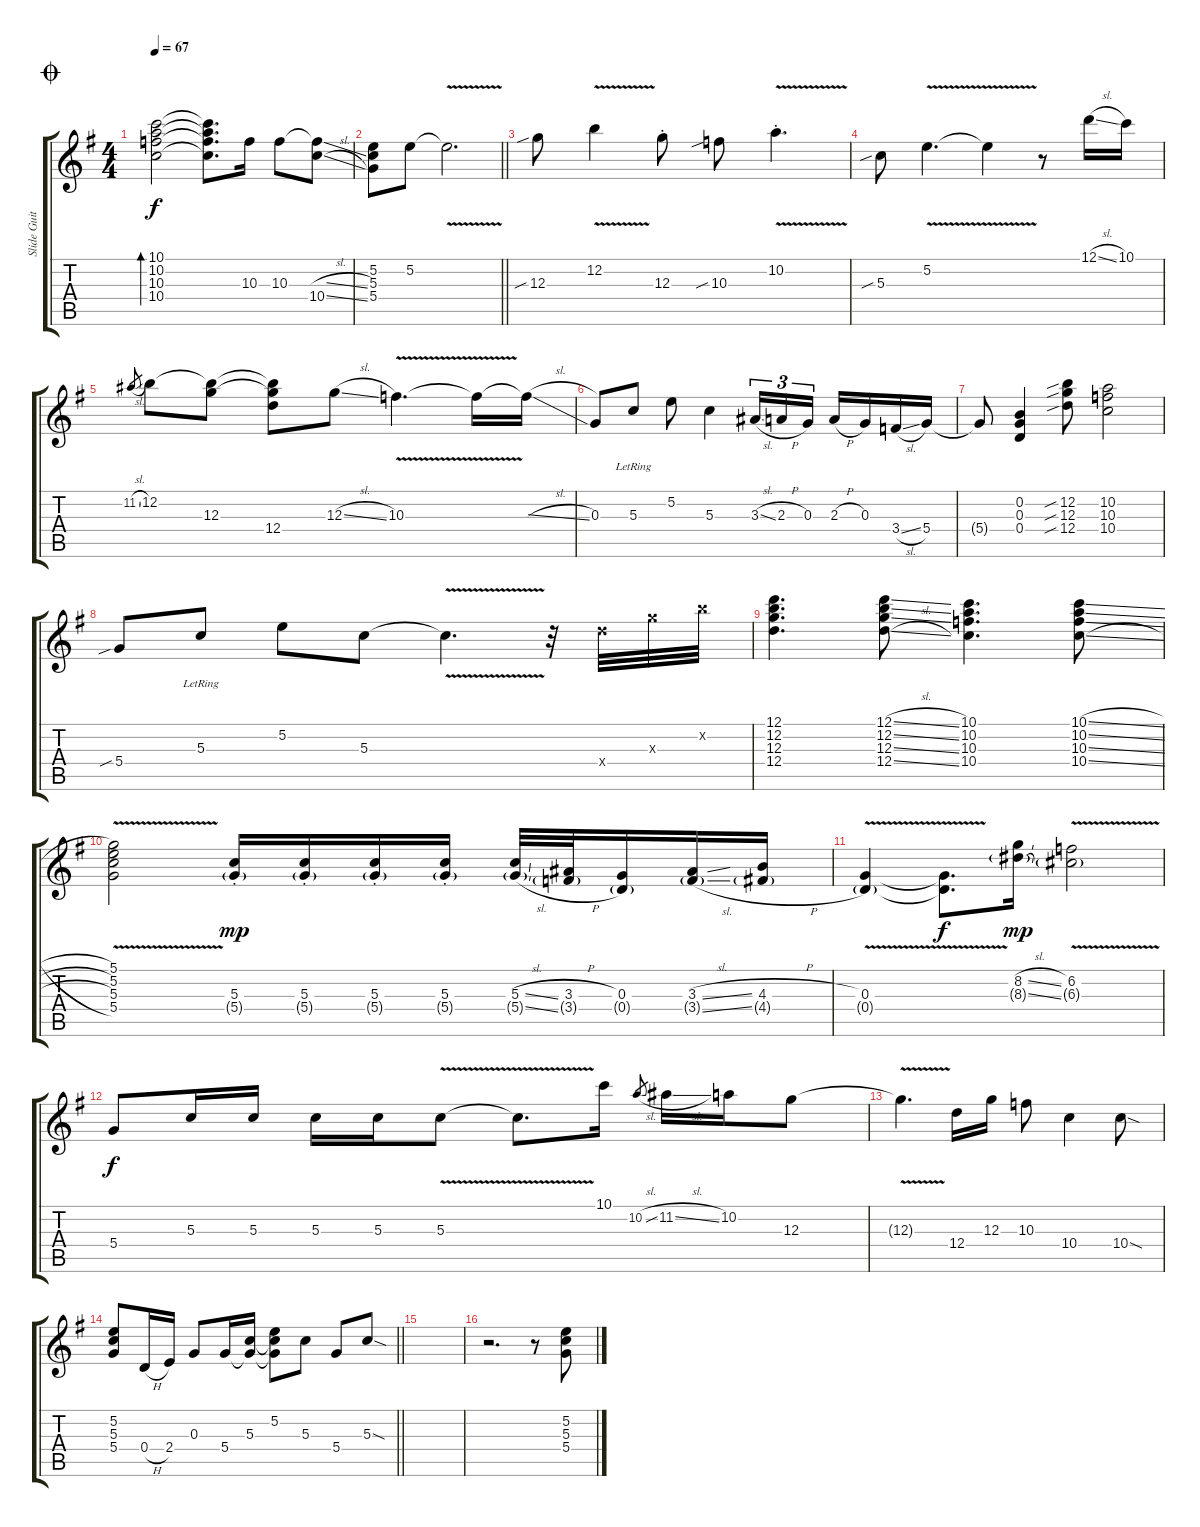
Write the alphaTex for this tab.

\track ("Slide Guitar" "Slide Guit") {instrument acousticguitarsteel}
\staff {score tabs}
\tuning (D4 B3 G3 D3 A2 E2) {hide}
\ts (4 4)
\jump coda
\tempo 67
\clef g2
\ks g
(10.1 10.2 10.3 10.4).2{bd 240 dy f} (10.1{t} 10.2{t} 10.3{t} 10.4{t}).8{d} 10.3.16 10.3.8 (10.3{sl t} 10.4{sl}).8 |
\barLineRight lightlight
(5.2 5.3 5.4).8 5.2.8 5.2{v t}.2{d} |
12.3{sib}.8 12.2{v}.4 12.3{st}.8 10.3{sib}.8 10.2{v st}.4{d} |
5.3{sib}.8 5.2{v}.4{d} 5.2{t}.4 r.8 12.1{sl}.16 10.1.16 |
11.2{sl}.8{gr} 12.2.8 (12.2{t} 12.3).8 (12.2{t} 12.3{t} 12.4).8 12.3{sl}.8 10.3{v}.4{d} 10.3{t}.16 10.3{sl t}.16 |
0.3.8 5.3{lr}.8 5.2.8 5.3.4 3.3{sl}.16{tu (3 2)} 2.3{h}.16{tu (3 2)} 0.3.16{tu (3 2)} 2.3{h}.16 0.3.16 3.4{sl}.16 5.4.16 |
5.4{t}.8 (0.2 0.3 0.4).4 (12.2{sib} 12.3{sib} 12.4{sib}).8 (10.2 10.3 10.4).2 |
5.4{sib}.8 5.3{lr}.8 5.2.8 5.3.8 5.3{v t}.4{d} r.32 12.4{x}.32 12.3{x}.32 12.2{x}.32 |
(12.1 12.2 12.3 12.4).4{d} (12.1{sl} 12.2{sl} 12.3{sl} 12.4{sl}).8 (10.1 10.2 10.3 10.4).4{d} (10.1{sl} 10.2{sl} 10.3{sl} 10.4{sl}).8 |
(5.1{v} 5.2 5.3 5.4).2 (5.3{st} 5.4{g st}).16{dy mp} (5.3{st} 5.4{g st}).16 (5.3{st} 5.4{g st}).16 (5.3{st} 5.4{g st}).16 (5.3{sl} 5.4{sl g}).32 (3.3{h} 3.4{h g}).32 (0.3 0.4{g}).16 (3.3{sl} 3.4{sl g}).16 (4.3{h} 4.4{h g}).16 |
(0.3{v} 0.4{g}).4 (0.3{t} 0.4{t}).8{d dy f} (8.2{sl} 8.3{sl g}).16{dy mp} (6.2{v} 6.3{g}).2 |
5.4.8{dy f} 5.3.16 5.3.16 5.3.16 5.3.16 5.3{v}.8 5.3{t}.8{d} 10.1.16 10.2{sl}.8{gr} 11.2{sl}.16 10.2.16 12.3.8 |
12.3{v t}.4{d} 12.4.16 12.3.16 10.3.8 10.4.4 10.4{sod}.8 |
\barLineRight lightlight
(5.2 5.3 5.4).8 0.4{h}.16 2.4.16 0.3.8 5.4.16 (5.3 5.4{t}).16 (5.2 5.3{t} 5.4{t}).8 5.3.8 5.4.8 5.3{sod}.8 |
|
r.2{d} r.8 (5.2{ss} 5.3{ss} 5.4{ss}).8
